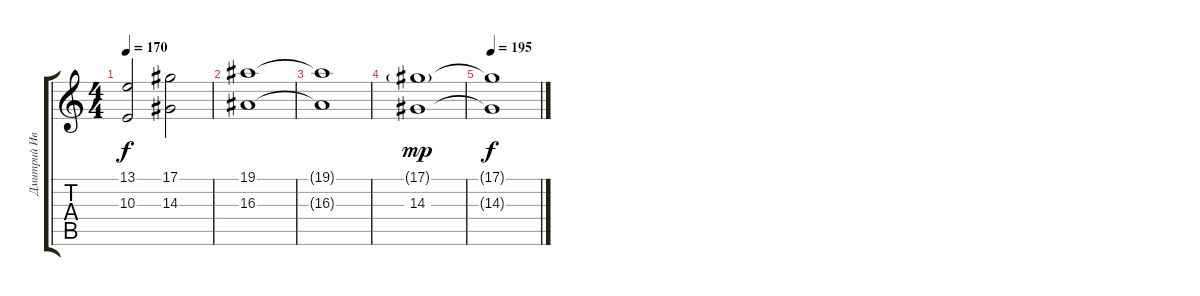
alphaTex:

\track ("Дмитрий Иванов" "Дмитрий Ив") {instrument stringensemble1}
\staff {score tabs}
\tuning (Eb4 Bb3 Gb3 Db3 Ab2 Eb2) {hide}
\ts (4 4)
\tempo 170
\clef g2
\ks c
(13.1{t} 10.3{t}).2{dy f} (17.1 14.3).2 |
(19.1 16.3).1 |
(19.1{t} 16.3{t}).1 |
(17.1{g} 14.3).1{dy mp} |
\tempo 195
(17.1{t} 14.3{t}).1{dy f}
